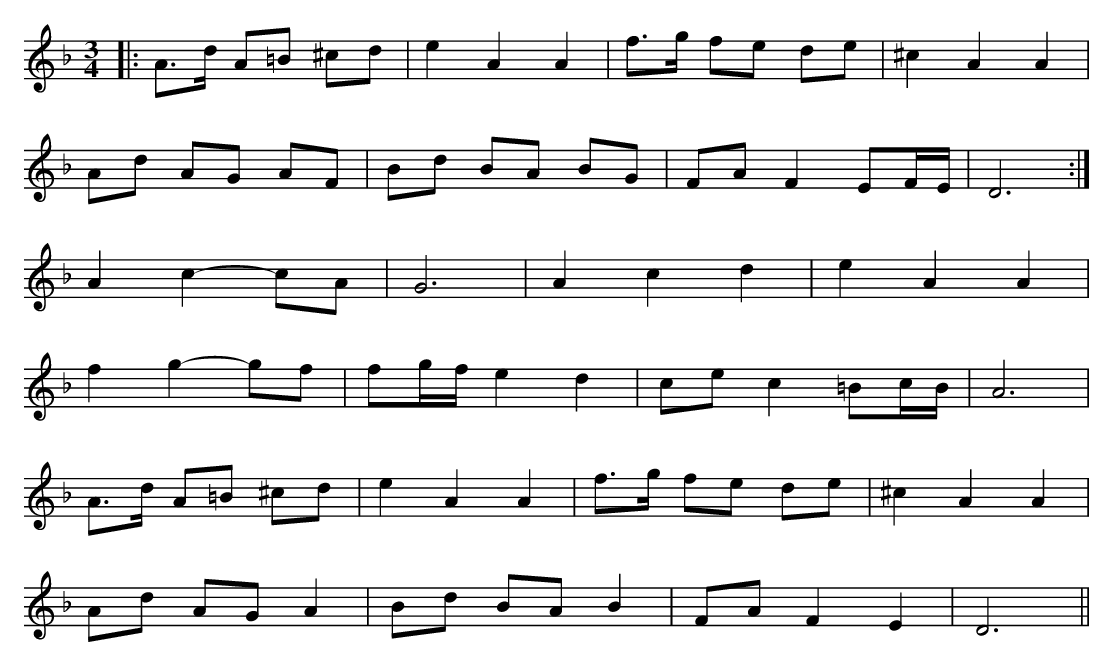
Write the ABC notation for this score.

X:1
M:3/4
K:F
|:A>d A=B ^cd|e2 A2 A2|f>g fe de|^c2 A2 A2|
Ad AG AF|Bd BA BG|FA F2 EF/E/|D6:|
A2 c2- cA|G6|A2 c2 d2|e2 A2 A2|
f2 g2- gf|fg/f/ e2 d2|ce c2 =Bc/B/|A6|
A>d A=B ^cd|e2 A2 A2|f>g fe de|^c2 A2 A2|
Ad AG A2|Bd BA B2|FA F2 E2|D6||
